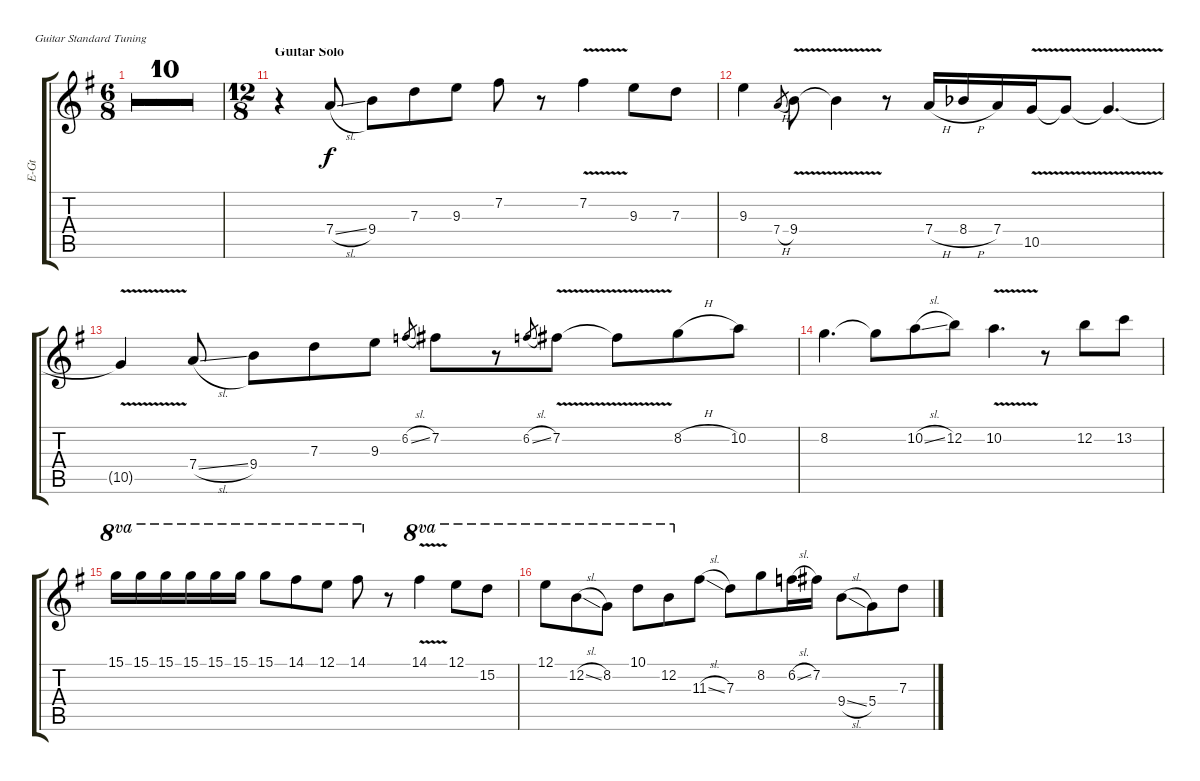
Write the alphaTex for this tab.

\defaultSystemsLayout 4
\bracketExtendMode groupsimilarinstruments
\otherSystemsTrackNameOrientation horizontal
\track ("Lead Guitar" "E-Gt") {multiBarRest instrument distortionguitar}
\staff {score tabs}
\tuning (E4 B3 G3 D3 A2 E2)
\ts (6 8)
\tempo 192
\clef g2
\ks g
r.2{d dy f} |
\ts (4 8)
\beaming (8 2 2)
r.2 |
\ts (5 8)
\beaming (8 3 3)
r.2 r.8 |
r.2 r.8 |
r.2 r.8 |
\ts (4 8)
\beaming (8 2 2)
r.2 |
\ts (6 8)
\beaming (8 3 3)
r.2{d} |
r.2{d} |
r.2{d} |
r.2{d} |
\ts (12 8)
\beaming (8 3 3 3 3)
\section ("" "Guitar Solo")
r.4 7.4{sl acc forcenatural}.8 9.4{acc forcenatural}.8 7.3{acc forcenatural}.8 9.3{acc forcenatural}.8 7.2{acc #}.8 r.8 7.2{v acc #}.4 9.3{acc forcenatural}.8 7.3{acc forcenatural}.8 |
9.3{acc forcenatural}.4 7.4{h acc forcenatural}.8{gr} 9.4{v acc forcenatural}.8 9.4{t acc forcenatural}.4 r.8 7.4{h acc forcenatural}.16 8.4{h acc b}.16 7.4{acc forcenatural}.16 10.5{v acc forcenatural}.16 10.5{v t acc forcenatural}.8 10.5{v t acc forcenatural}.4{d} |
10.5{v t acc forcenatural}.4 7.4{sl acc forcenatural}.8 9.4{acc forcenatural}.8 7.3{acc forcenatural}.8 9.3{acc forcenatural}.8 6.2{sl acc forcenatural}.8{gr} 7.2{acc #}.8 r.8 6.2{sl acc forcenatural}.8{gr} 7.2{v acc #}.8 7.2{v t acc #}.8 8.2{h acc forcenatural}.8 10.2{acc forcenatural}.8 |
8.2{acc forcenatural}.4{d} 8.2{t acc forcenatural}.8 10.2{sl acc forcenatural}.8 12.2{acc forcenatural}.8 10.2{v acc forcenatural}.4{d} r.8 12.2{acc forcenatural}.8 13.2{acc forcenatural}.8 |
15.1{acc forcenatural}.16{ot 8va} 15.1{acc forcenatural}.16{ot 8va} 15.1{acc forcenatural}.16{ot 8va} 15.1{acc forcenatural}.16{ot 8va} 15.1{acc forcenatural}.16{ot 8va} 15.1{acc forcenatural}.16{ot 8va} 15.1{acc forcenatural}.8{ot 8va} 14.1{acc #}.8{ot 8va} 12.1{acc forcenatural}.8{ot 8va} 14.1{acc #}.8{ot 8va} r.8 14.1{v acc #}.4{ot 8va} 12.1{acc forcenatural}.8{ot 8va} 15.2{acc forcenatural}.8{ot 8va} |
12.1{acc forcenatural}.8{ot 8va} 12.2{sl acc forcenatural}.8{ot 8va} 8.2{acc forcenatural}.8{ot 8va} 10.1{acc forcenatural}.8{ot 8va} 12.2{acc forcenatural}.8{ot 8va} 11.3{sl acc #}.8 7.3{acc forcenatural}.8 8.2{acc forcenatural}.8 6.2{sl acc forcenatural}.16 7.2{acc #}.16 9.4{sl acc forcenatural}.8 5.4{acc forcenatural}.8 7.3{acc forcenatural}.8
